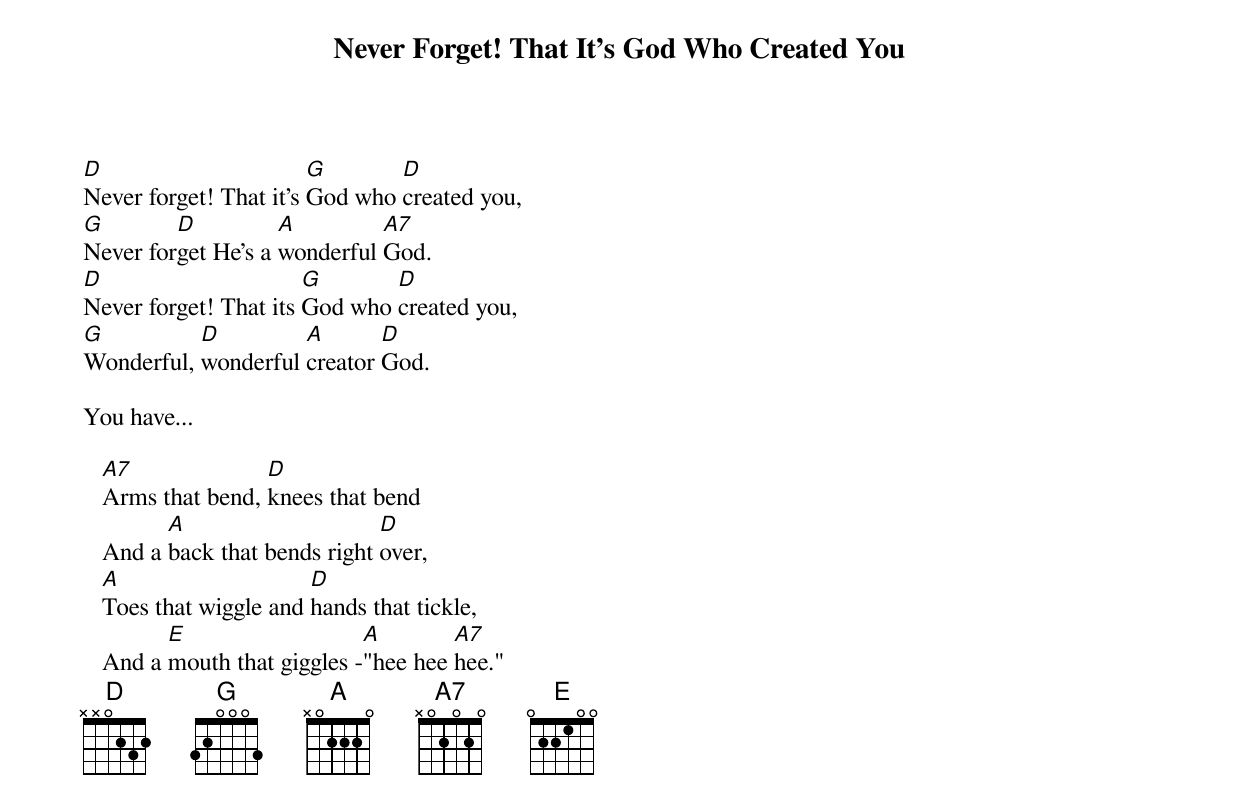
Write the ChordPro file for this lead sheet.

{title: Never Forget! That It's God Who Created You}


[D]Never forget! That it's [G]God who [D]created you,
[G]Never for[D]get He's a [A]wonderful [A7]God.
[D]Never forget! That its [G]God who [D]created you,
[G]Wonderful, [D]wonderful [A]creator [D]God.

You have...

   [A7]Arms that bend, [D]knees that bend
   And a [A]back that bends right [D]over,
   [A]Toes that wiggle and [D]hands that tickle,
   And a [E]mouth that giggles -[A]"hee hee [A7]hee."
